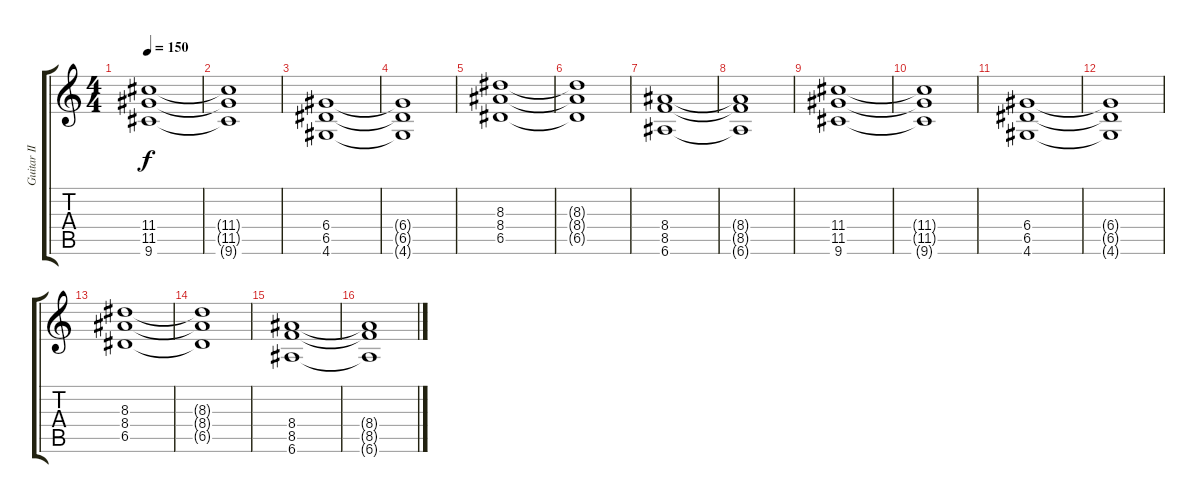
\track ("Guitar II" "Guitar II") {instrument distortionguitar}
\staff {score tabs}
\tuning (E4 B3 G3 D3 A2 E2) {hide}
\ts (4 4)
\tempo 150
\clef g2
\ks c
(11.4 11.5 9.6).1{dy f} |
(11.4{t} 11.5{t} 9.6{t}).1 |
(6.4 6.5 4.6).1 |
(6.4{t} 6.5{t} 4.6{t}).1 |
(8.3 8.4 6.5).1 |
(8.3{t} 8.4{t} 6.5{t}).1 |
(8.4 8.5 6.6).1 |
(8.4{t} 8.5{t} 6.6{t}).1 |
(11.4 11.5 9.6).1 |
(11.4{t} 11.5{t} 9.6{t}).1 |
(6.4 6.5 4.6).1 |
(6.4{t} 6.5{t} 4.6{t}).1 |
(8.3 8.4 6.5).1 |
(8.3{t} 8.4{t} 6.5{t}).1 |
(8.4 8.5 6.6).1 |
(8.4{t} 8.5{t} 6.6{t}).1
